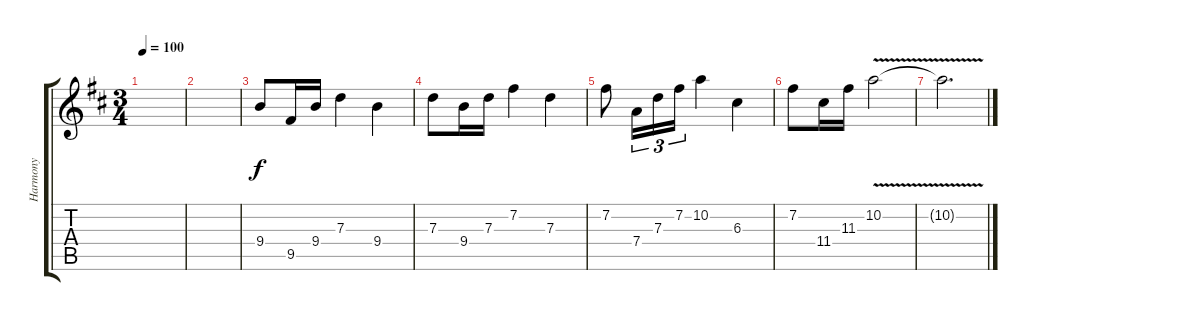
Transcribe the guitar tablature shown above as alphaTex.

\track ("Harmony" "Harmony") {instrument distortionguitar}
\staff {score tabs}
\tuning (E4 B3 G3 D3 A2 D2) {hide}
\ts (3 4)
\tempo 100
\clef g2
\ks d
|
|
9.4.8 9.5.16 9.4.16 7.3.4 9.4.4 |
7.3.8 9.4.16 7.3.16 7.2.4 7.3.4 |
7.2.8 7.4.16{tu (3 2)} 7.3.16{tu (3 2)} 7.2.16{tu (3 2)} 10.2.4 6.3.4 |
7.2.8 11.4.16 11.3.16 10.2{v}.2 |
10.2{t}.2{d}
